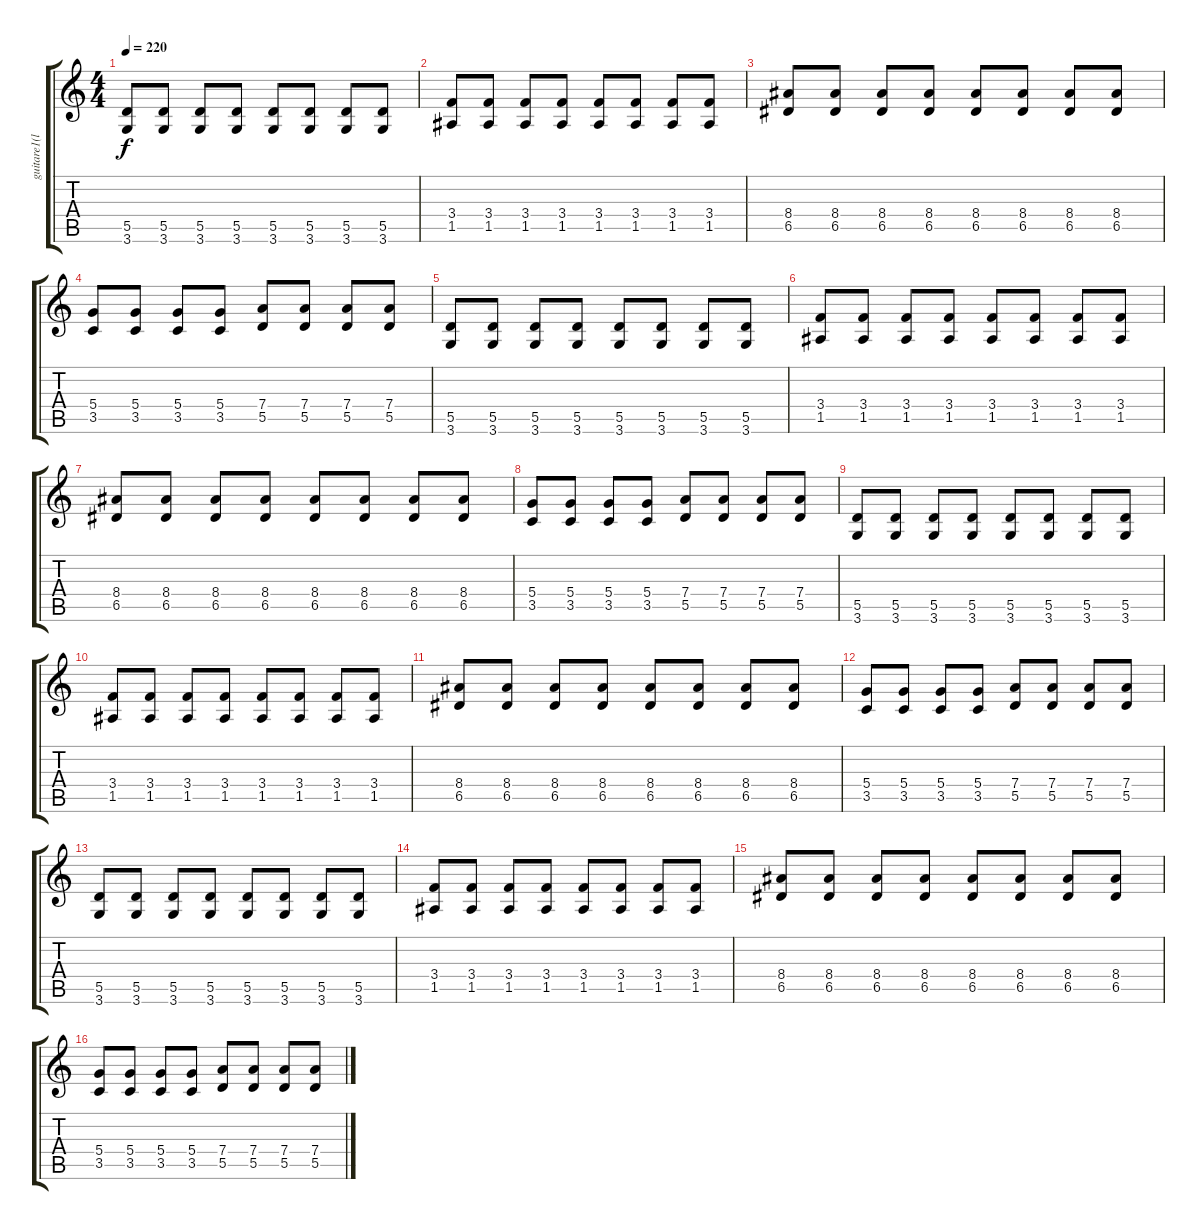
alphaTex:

\track ("guitare1(lars)" "guitare1(l") {instrument distortionguitar}
\staff {score tabs}
\tuning (E4 B3 G3 D3 A2 E2) {hide}
\ts (4 4)
\tempo 220
\clef g2
\ks c
(5.5 3.6).8{dy f} (5.5 3.6).8 (5.5 3.6).8 (5.5 3.6).8 (5.5 3.6).8 (5.5 3.6).8 (5.5 3.6).8 (5.5 3.6).8 |
(3.4 1.5).8 (3.4 1.5).8 (3.4 1.5).8 (3.4 1.5).8 (3.4 1.5).8 (3.4 1.5).8 (3.4 1.5).8 (3.4 1.5).8 |
(8.4 6.5).8 (8.4 6.5).8 (8.4 6.5).8 (8.4 6.5).8 (8.4 6.5).8 (8.4 6.5).8 (8.4 6.5).8 (8.4 6.5).8 |
(5.4 3.5).8 (5.4 3.5).8 (5.4 3.5).8 (5.4 3.5).8 (7.4 5.5).8 (7.4 5.5).8 (7.4 5.5).8 (7.4 5.5).8 |
(5.5 3.6).8 (5.5 3.6).8 (5.5 3.6).8 (5.5 3.6).8 (5.5 3.6).8 (5.5 3.6).8 (5.5 3.6).8 (5.5 3.6).8 |
(3.4 1.5).8 (3.4 1.5).8 (3.4 1.5).8 (3.4 1.5).8 (3.4 1.5).8 (3.4 1.5).8 (3.4 1.5).8 (3.4 1.5).8 |
(8.4 6.5).8 (8.4 6.5).8 (8.4 6.5).8 (8.4 6.5).8 (8.4 6.5).8 (8.4 6.5).8 (8.4 6.5).8 (8.4 6.5).8 |
(5.4 3.5).8 (5.4 3.5).8 (5.4 3.5).8 (5.4 3.5).8 (7.4 5.5).8 (7.4 5.5).8 (7.4 5.5).8 (7.4 5.5).8 |
(5.5 3.6).8 (5.5 3.6).8 (5.5 3.6).8 (5.5 3.6).8 (5.5 3.6).8 (5.5 3.6).8 (5.5 3.6).8 (5.5 3.6).8 |
(3.4 1.5).8 (3.4 1.5).8 (3.4 1.5).8 (3.4 1.5).8 (3.4 1.5).8 (3.4 1.5).8 (3.4 1.5).8 (3.4 1.5).8 |
(8.4 6.5).8 (8.4 6.5).8 (8.4 6.5).8 (8.4 6.5).8 (8.4 6.5).8 (8.4 6.5).8 (8.4 6.5).8 (8.4 6.5).8 |
(5.4 3.5).8 (5.4 3.5).8 (5.4 3.5).8 (5.4 3.5).8 (7.4 5.5).8 (7.4 5.5).8 (7.4 5.5).8 (7.4 5.5).8 |
(5.5 3.6).8 (5.5 3.6).8 (5.5 3.6).8 (5.5 3.6).8 (5.5 3.6).8 (5.5 3.6).8 (5.5 3.6).8 (5.5 3.6).8 |
(3.4 1.5).8 (3.4 1.5).8 (3.4 1.5).8 (3.4 1.5).8 (3.4 1.5).8 (3.4 1.5).8 (3.4 1.5).8 (3.4 1.5).8 |
(8.4 6.5).8 (8.4 6.5).8 (8.4 6.5).8 (8.4 6.5).8 (8.4 6.5).8 (8.4 6.5).8 (8.4 6.5).8 (8.4 6.5).8 |
(5.4 3.5).8 (5.4 3.5).8 (5.4 3.5).8 (5.4 3.5).8 (7.4 5.5).8 (7.4 5.5).8 (7.4 5.5).8 (7.4 5.5).8
